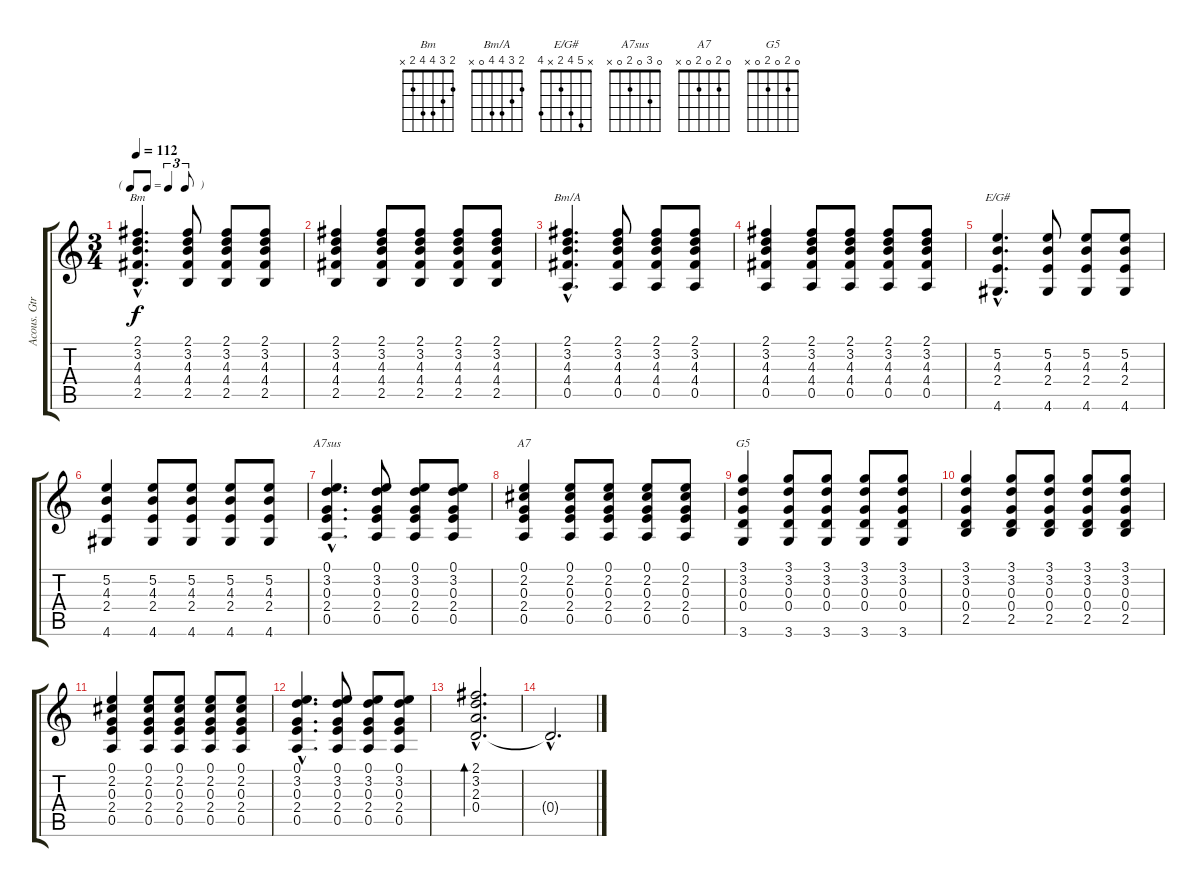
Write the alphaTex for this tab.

\track ("Acous. Gtr." "Acous. Gtr") {instrument acousticguitarnylon}
\staff {score tabs}
\tuning (E4 B3 G3 D3 A2 E2) {hide}
\chord ("Bm" 2 3 4 4 2 x)
\chord ("Bm/A" 2 3 4 4 0 x)
\chord ("E/G#" x 5 4 2 x 4)
\chord ("A7sus" 0 3 0 2 0 x)
\chord ("A7" 0 2 0 2 0 x)
\chord ("G5" 0 2 0 2 0 x)
\ts (3 4)
\tf triplet8th
\tempo 112
\clef g2
\ks c
(2.1{hac} 3.2{hac} 4.3{hac} 4.4{hac} 2.5{hac}).4{d ch "Bm" dy f} (2.1 3.2 4.3 4.4 2.5).8 (2.1 3.2 4.3 4.4 2.5).8 (2.1 3.2 4.3 4.4 2.5).8 |
(2.1 3.2 4.3 4.4 2.5).4 (2.1 3.2 4.3 4.4 2.5).8 (2.1 3.2 4.3 4.4 2.5).8 (2.1 3.2 4.3 4.4 2.5).8 (2.1 3.2 4.3 4.4 2.5).8 |
(2.1{hac} 3.2{hac} 4.3{hac} 4.4{hac} 0.5{hac}).4{d ch "Bm/A"} (2.1 3.2 4.3 4.4 0.5).8 (2.1 3.2 4.3 4.4 0.5).8 (2.1 3.2 4.3 4.4 0.5).8 |
(2.1 3.2 4.3 4.4 0.5).4 (2.1 3.2 4.3 4.4 0.5).8 (2.1 3.2 4.3 4.4 0.5).8 (2.1 3.2 4.3 4.4 0.5).8 (2.1 3.2 4.3 4.4 0.5).8 |
(5.2{hac} 4.3{hac} 2.4{hac} 4.6{hac}).4{d ch "E/G#"} (5.2 4.3 2.4 4.6).8 (5.2 4.3 2.4 4.6).8 (5.2 4.3 2.4 4.6).8 |
(5.2 4.3 2.4 4.6).4 (5.2 4.3 2.4 4.6).8 (5.2 4.3 2.4 4.6).8 (5.2 4.3 2.4 4.6).8 (5.2 4.3 2.4 4.6).8 |
(0.1{hac} 3.2{hac} 0.3{hac} 2.4{hac} 0.5{hac}).4{d ch "A7sus"} (0.1 3.2 0.3 2.4 0.5).8 (0.1 3.2 0.3 2.4 0.5).8 (0.1 3.2 0.3 2.4 0.5).8 |
(0.1 2.2 0.3 2.4 0.5).4{ch "A7"} (0.1 2.2 0.3 2.4 0.5).8 (0.1 2.2 0.3 2.4 0.5).8 (0.1 2.2 0.3 2.4 0.5).8 (0.1 2.2 0.3 2.4 0.5).8 |
(3.1 3.2 0.3 0.4 3.6).4{ch "G5"} (3.1 3.2 0.3 0.4 3.6).8 (3.1 3.2 0.3 0.4 3.6).8 (3.1 3.2 0.3 0.4 3.6).8 (3.1 3.2 0.3 0.4 3.6).8 |
(3.1 3.2 0.3 0.4 2.5).4 (3.1 3.2 0.3 0.4 2.5).8 (3.1 3.2 0.3 0.4 2.5).8 (3.1 3.2 0.3 0.4 2.5).8 (3.1 3.2 0.3 0.4 2.5).8 |
(0.1 2.2 0.3 2.4 0.5).4 (0.1 2.2 0.3 2.4 0.5).8 (0.1 2.2 0.3 2.4 0.5).8 (0.1 2.2 0.3 2.4 0.5).8 (0.1 2.2 0.3 2.4 0.5).8 |
(0.1{hac} 3.2{hac} 0.3{hac} 2.4{hac} 0.5{hac}).4{d} (0.1 3.2 0.3 2.4 0.5).8 (0.1 3.2 0.3 2.4 0.5).8 (0.1 3.2 0.3 2.4 0.5).8 |
(2.1{hac} 3.2{hac} 2.3{hac} 0.4{hac}).2{d bd 240} |
0.4{hac t}.2{d}
